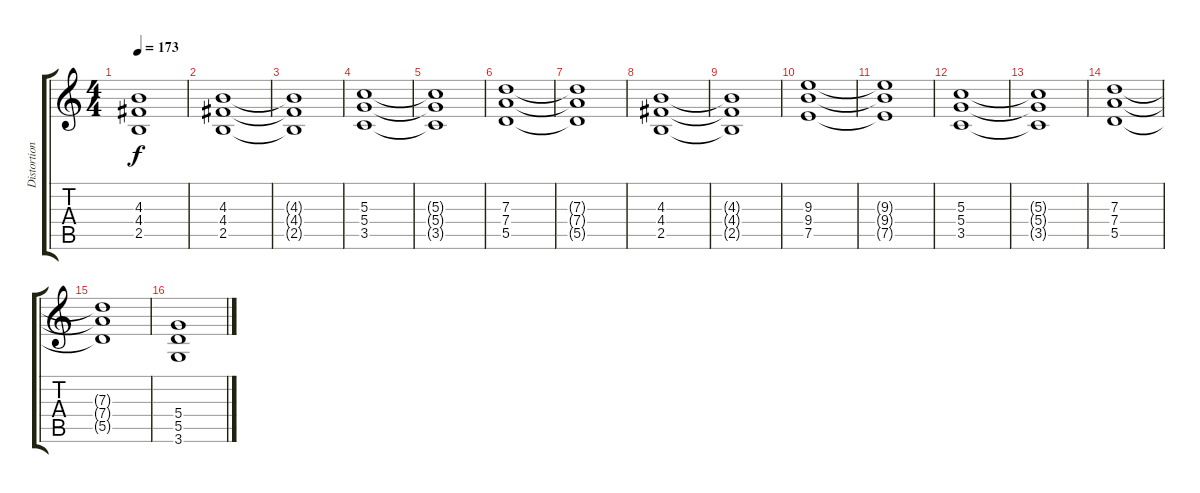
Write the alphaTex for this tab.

\track ("Distortion" "Distortion") {instrument overdrivenguitar}
\staff {score tabs}
\tuning (E4 B3 G3 D3 A2 E2) {hide}
\ts (4 4)
\tempo 173
\clef g2
\ks c
(4.3{t} 4.4{t} 2.5{t}).1{dy f} |
(4.3 4.4 2.5).1 |
(4.3{t} 4.4{t} 2.5{t}).1 |
(5.3 5.4 3.5).1 |
(5.3{t} 5.4{t} 3.5{t}).1 |
(7.3 7.4 5.5).1 |
(7.3{t} 7.4{t} 5.5{t}).1 |
(4.3 4.4 2.5).1 |
(4.3{t} 4.4{t} 2.5{t}).1 |
(9.3 9.4 7.5).1 |
(9.3{t} 9.4{t} 7.5{t}).1 |
(5.3 5.4 3.5).1 |
(5.3{t} 5.4{t} 3.5{t}).1 |
(7.3 7.4 5.5).1 |
(7.3{t} 7.4{t} 5.5{t}).1 |
(5.4 5.5 3.6).1
